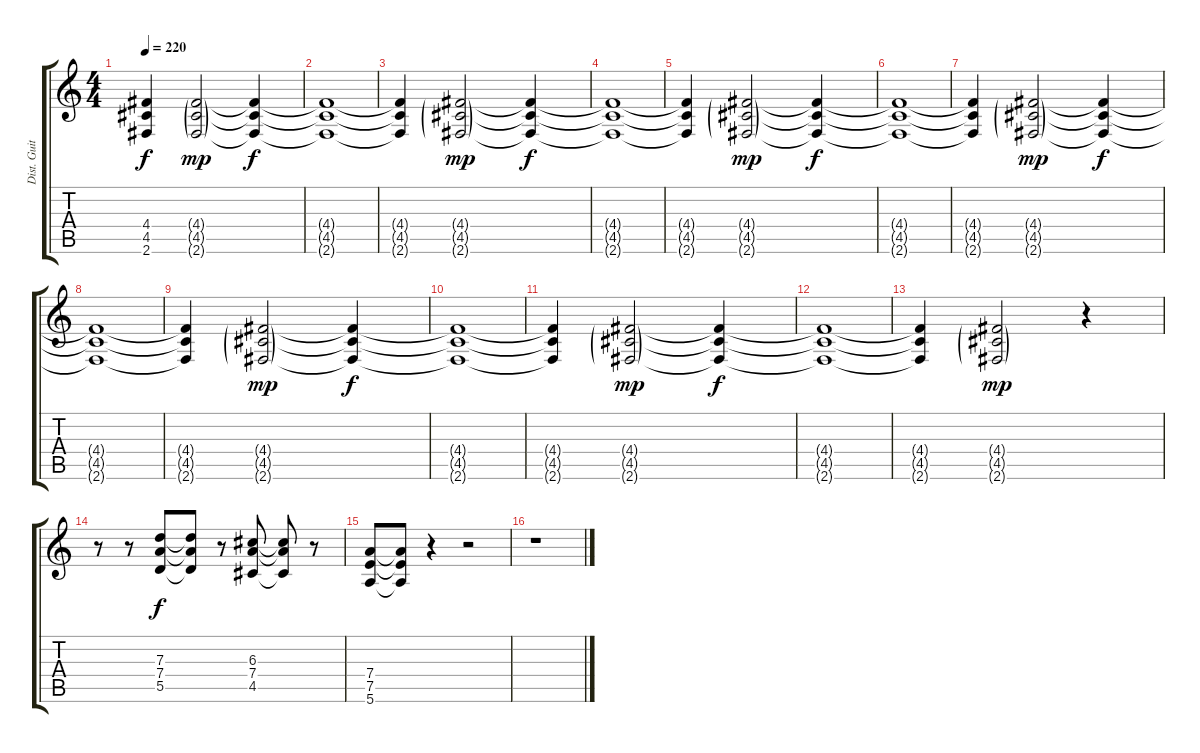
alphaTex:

\track ("Dist. Guitar 2" "Dist. Guit") {instrument overdrivenguitar}
\staff {score tabs}
\tuning (E4 B3 G3 D3 A2 E2) {hide}
\ts (4 4)
\tempo 220
\clef g2
\ks c
(4.4{t} 4.5{t} 2.6{t}).4{dy f} (4.4{g} 4.5{g} 2.6{g}).2{dy mp} (4.4{t} 4.5{t} 2.6{t}).4{dy f} |
(4.4{t} 4.5{t} 2.6{t}).1 |
(4.4{t} 4.5{t} 2.6{t}).4 (4.4{g} 4.5{g} 2.6{g}).2{dy mp} (4.4{t} 4.5{t} 2.6{t}).4{dy f} |
(4.4{t} 4.5{t} 2.6{t}).1 |
(4.4{t} 4.5{t} 2.6{t}).4 (4.4{g} 4.5{g} 2.6{g}).2{dy mp} (4.4{t} 4.5{t} 2.6{t}).4{dy f} |
(4.4{t} 4.5{t} 2.6{t}).1 |
(4.4{t} 4.5{t} 2.6{t}).4 (4.4{g} 4.5{g} 2.6{g}).2{dy mp} (4.4{t} 4.5{t} 2.6{t}).4{dy f} |
(4.4{t} 4.5{t} 2.6{t}).1 |
(4.4{t} 4.5{t} 2.6{t}).4 (4.4{g} 4.5{g} 2.6{g}).2{dy mp} (4.4{t} 4.5{t} 2.6{t}).4{dy f} |
(4.4{t} 4.5{t} 2.6{t}).1 |
(4.4{t} 4.5{t} 2.6{t}).4 (4.4{g} 4.5{g} 2.6{g}).2{dy mp} (4.4{t} 4.5{t} 2.6{t}).4{dy f} |
(4.4{t} 4.5{t} 2.6{t}).1 |
(4.4{t} 4.5{t} 2.6{t}).4 (4.4{g} 4.5{g} 2.6{g}).2{dy mp} r.4 |
r.8 r.8 (7.3 7.4 5.5).8{dy f} (7.3{t} 7.4{t} 5.5{t}).8 r.8 (6.3 7.4 4.5).8 (6.3{t} 7.4{t} 4.5{t}).8 r.8 |
(7.4 7.5 5.6).8 (7.4{t} 7.5{t} 5.6{t}).8 r.4 r.2 |
r.1
